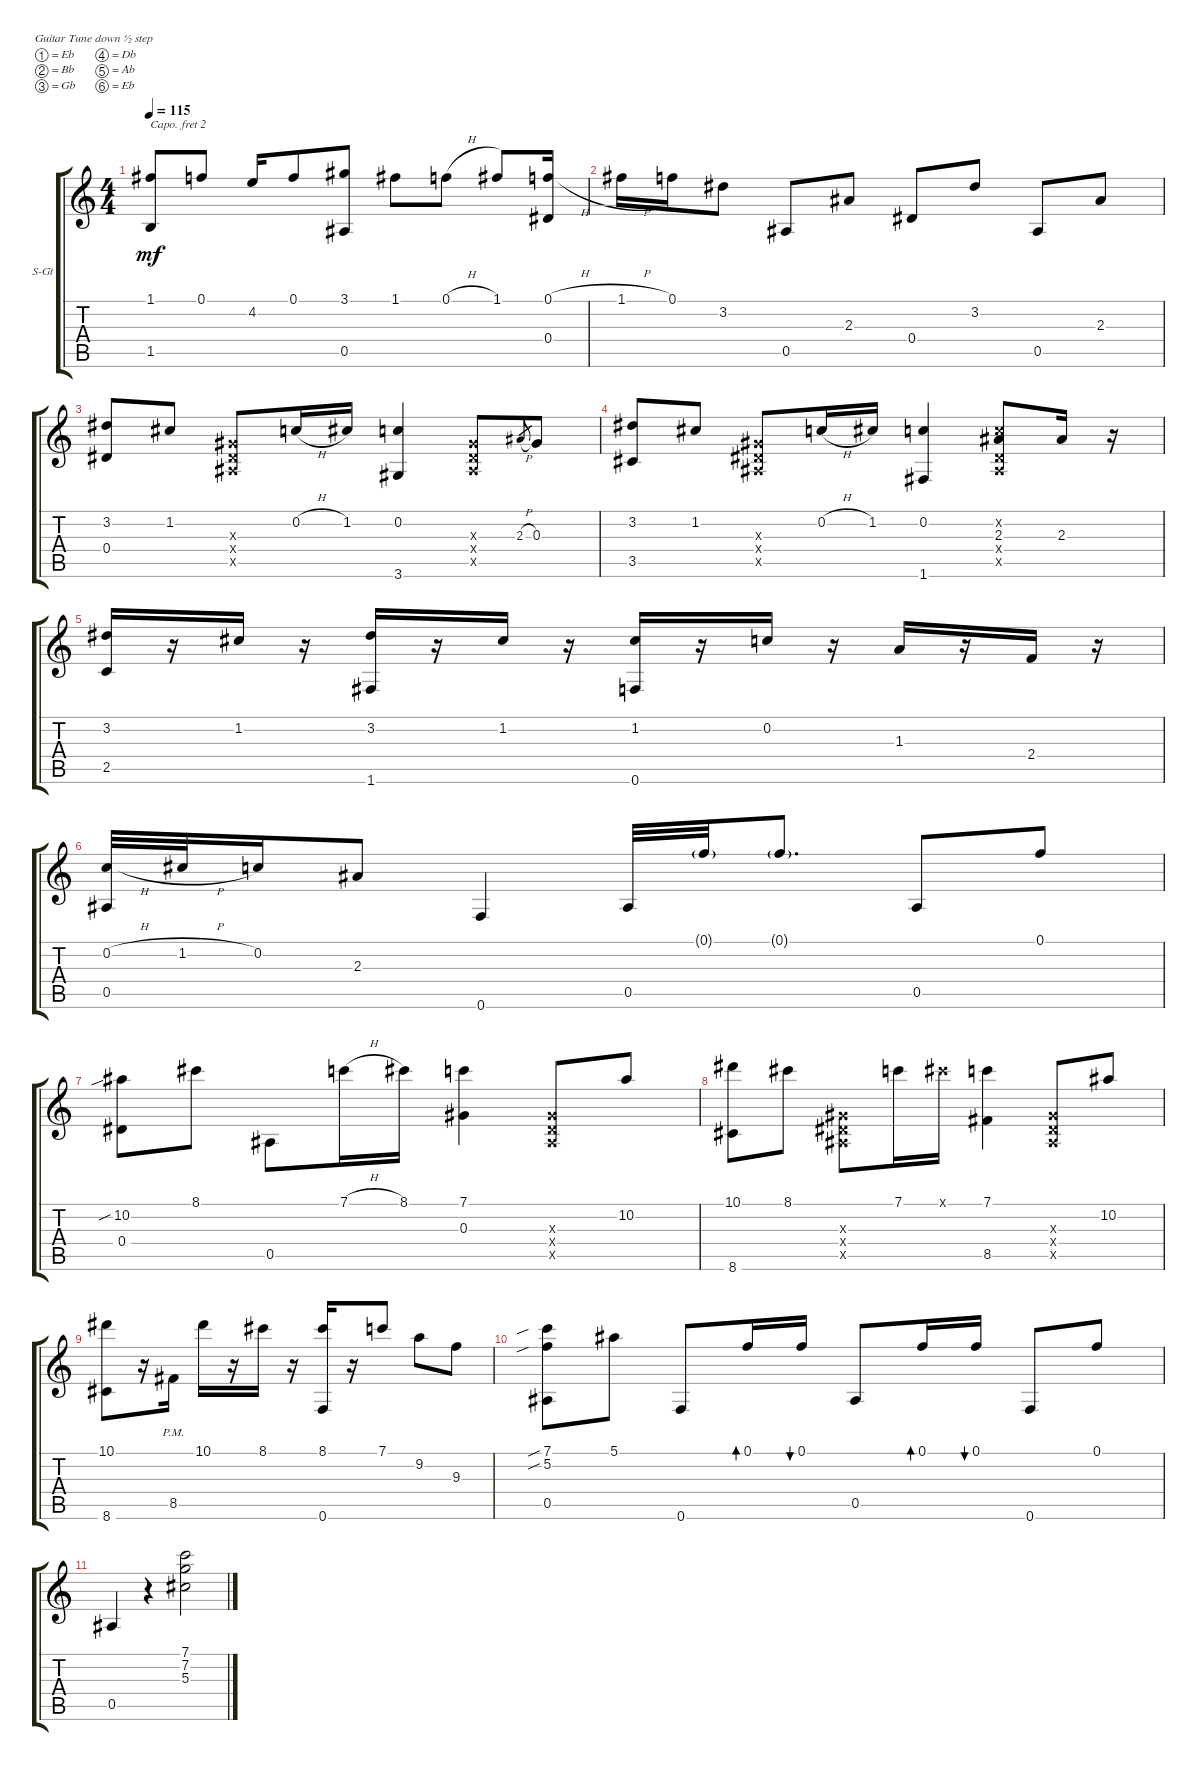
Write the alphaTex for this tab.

\defaultSystemsLayout 4
\bracketExtendMode groupsimilarinstruments
\firstSystemTrackNameOrientation horizontal
\otherSystemsTrackNameOrientation horizontal
\track ("Part 2 capo fret 2" "S-Gt") {instrument acousticguitarsteel}
\staff {score tabs}
\capo 2
\tuning (Eb4 Bb3 Gb3 Db3 Ab2 Eb2)
\ts (4 4)
\tempo 115
\clef g2
\ks c
(1.1 1.5).8{dy mf} 0.1.8 4.2.16 0.1.8 (3.1 0.5).8 1.1.8 0.1{h}.8 1.1.8 (0.1{h} 0.4).16 |
1.1{h}.16 0.1.16 3.2.8 0.5.8 2.3.8 0.4.8 3.2.8 0.5.8 2.3.8 |
(3.2 0.4).8 1.2.8 (0.4{x} 0.3{x} 0.5{x}).8 0.2{h}.16 1.2.16 (0.2 3.6).4 (0.3{x} 0.4{x} 0.5{x}).8 2.3{h}.8{gr} 0.3.8 |
(3.5 3.2).8 1.2.8 (0.3{x} 0.4{x} 0.5{x}).8 0.2{h}.16 1.2.16 (0.2 1.6).4 (2.3 0.4{x} 0.5{x} 0.2{x}).8 2.3.16 r.16 |
(3.2 2.5).16 r.16 1.2.16 r.16 (3.2 1.6).16 r.16 1.2.16 r.16 (1.2 0.6).16 r.16 0.2.16 r.16 1.3.16 r.16 2.4.16 r.16 |
(0.2{h} 0.5).32 1.2{h}.32 0.2.16 2.3.8 0.6.4 0.5.32 0.1{g}.32 0.1{g}.8{d} 0.5.8 0.1.8 |
(10.2{sib} 0.4).8 8.1.8 0.5.8 7.1{h}.16 8.1.16 (7.1 0.3).4 (0.3{x} 0.4{x} 0.5{x}).8 10.2.8 |
(10.1 8.6).8 8.1.8 (0.3{x} 0.4{x} 0.5{x}).8 7.1.16 8.1{x}.16 (7.1 8.5).4 (0.3{x} 0.4{x} 0.5{x}).8 10.2.8 |
(10.1 8.6).8 r.16 8.5{pm}.16 10.1.16 r.16 8.1.16 r.16 (8.1 0.6).16 r.16 7.1.8 9.2.8 9.3.8 |
(0.5 7.1{sib} 5.2{sib}).8 5.1.8 0.6.8 0.1.16{bd 30} 0.1.16{bu 30} 0.5.8 0.1.16{bd 30} 0.1.16{bu 30} 0.6.8 0.1.8 |
0.5.4 r.4 (7.1 7.2 5.3).2
